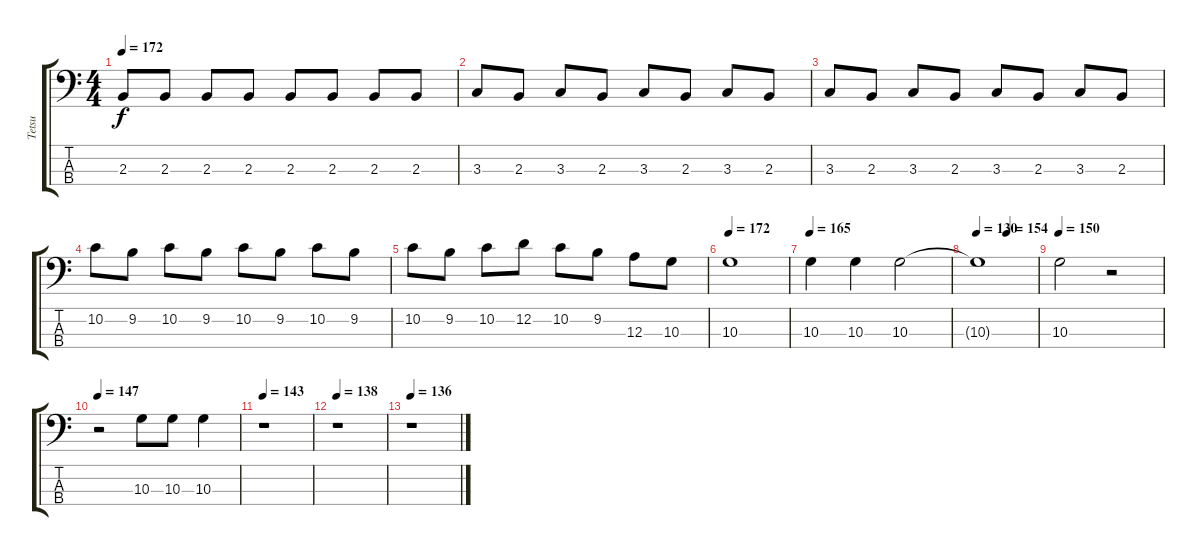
\track ("Tetsu" "Tetsu") {instrument electricbasspick}
\staff {score tabs}
\tuning (G2 D2 A1 E1) {hide}
\ts (4 4)
\tempo 172
\clef f4
\ks c
2.3.8{dy f} 2.3.8 2.3.8 2.3.8 2.3.8 2.3.8 2.3.8 2.3.8 |
3.3.8 2.3.8 3.3.8 2.3.8 3.3.8 2.3.8 3.3.8 2.3.8 |
3.3.8 2.3.8 3.3.8 2.3.8 3.3.8 2.3.8 3.3.8 2.3.8 |
10.2.8 9.2.8 10.2.8 9.2.8 10.2.8 9.2.8 10.2.8 9.2.8 |
10.2.8 9.2.8 10.2.8 12.2.8 10.2.8 9.2.8 12.3.8 10.3.8 |
\tempo 172
10.3.1 |
\tempo 165
10.3.4 10.3.4 10.3.2 |
\tempo 157
\tempo (154 0.5)
\tempo 130
10.3{t}.1 |
\tempo 150
10.3.2 r.2 |
\tempo 147
r.2 10.3.8 10.3.8 10.3.4 |
\tempo 143
r.1 |
\tempo 138
r.1 |
\tempo 136
r.1
